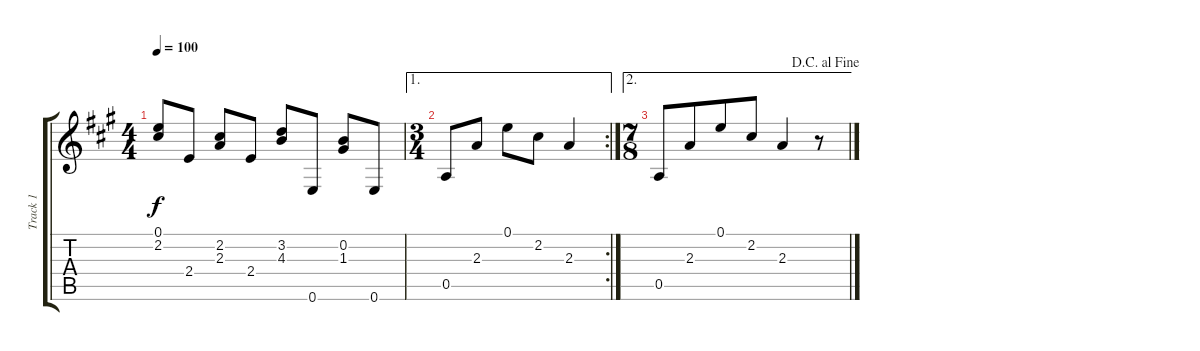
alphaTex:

\track ("Track 1" "Track 1") {instrument acousticguitarnylon}
\staff {score tabs}
\tuning (E4 B3 G3 D3 A2 E2) {hide}
\ts (4 4)
\tempo 100
\clef g2
\ks a
(0.1 2.2).8{dy f} 2.4.8 (2.2 2.3).8 2.4.8 (3.2 4.3).8 0.6.8 (0.2 1.3).8 0.6.8 |
\ae 1
\rc 2
\ts (3 4)
0.5.8 2.3.8 0.1.8 2.2.8 2.3.4 |
\ae 2
\ts (7 8)
\jump dacapoalfine
0.5.8 2.3.8 0.1.8 2.2.8 2.3.4 r.8
